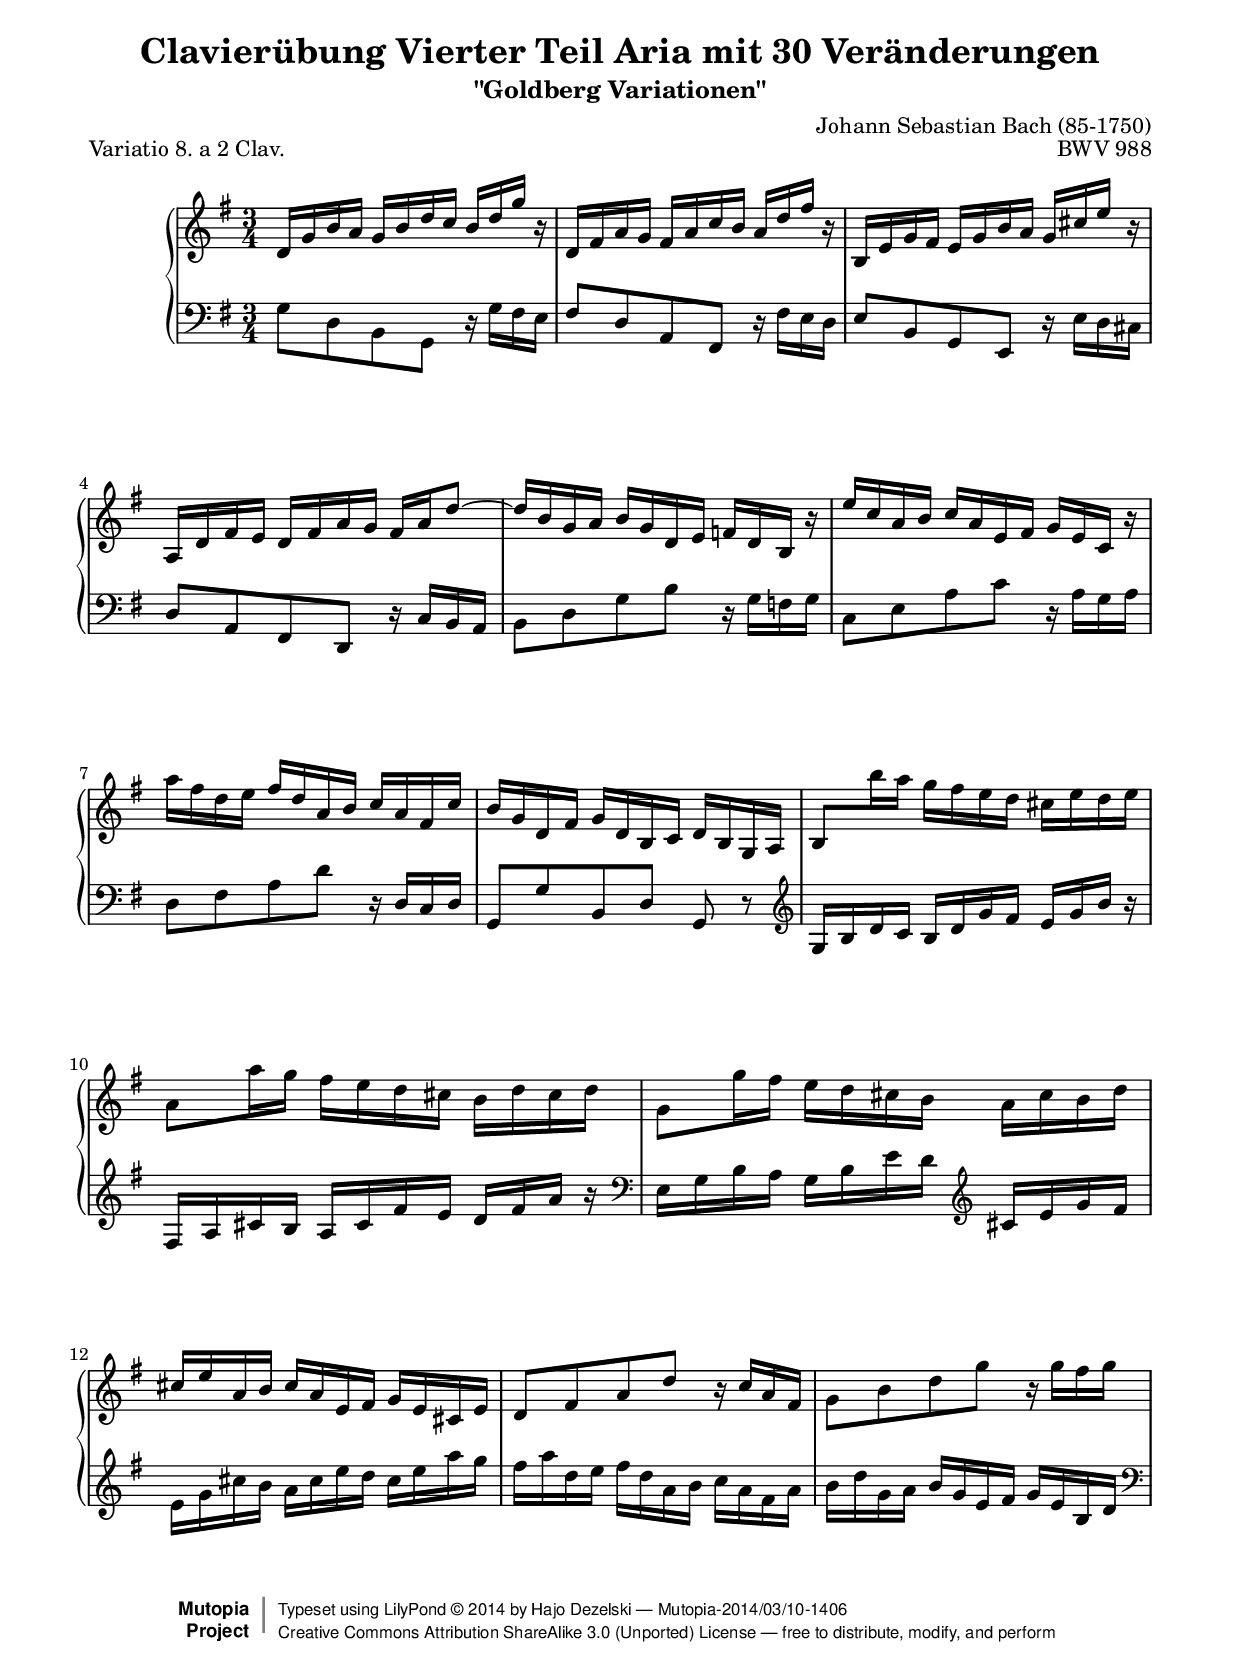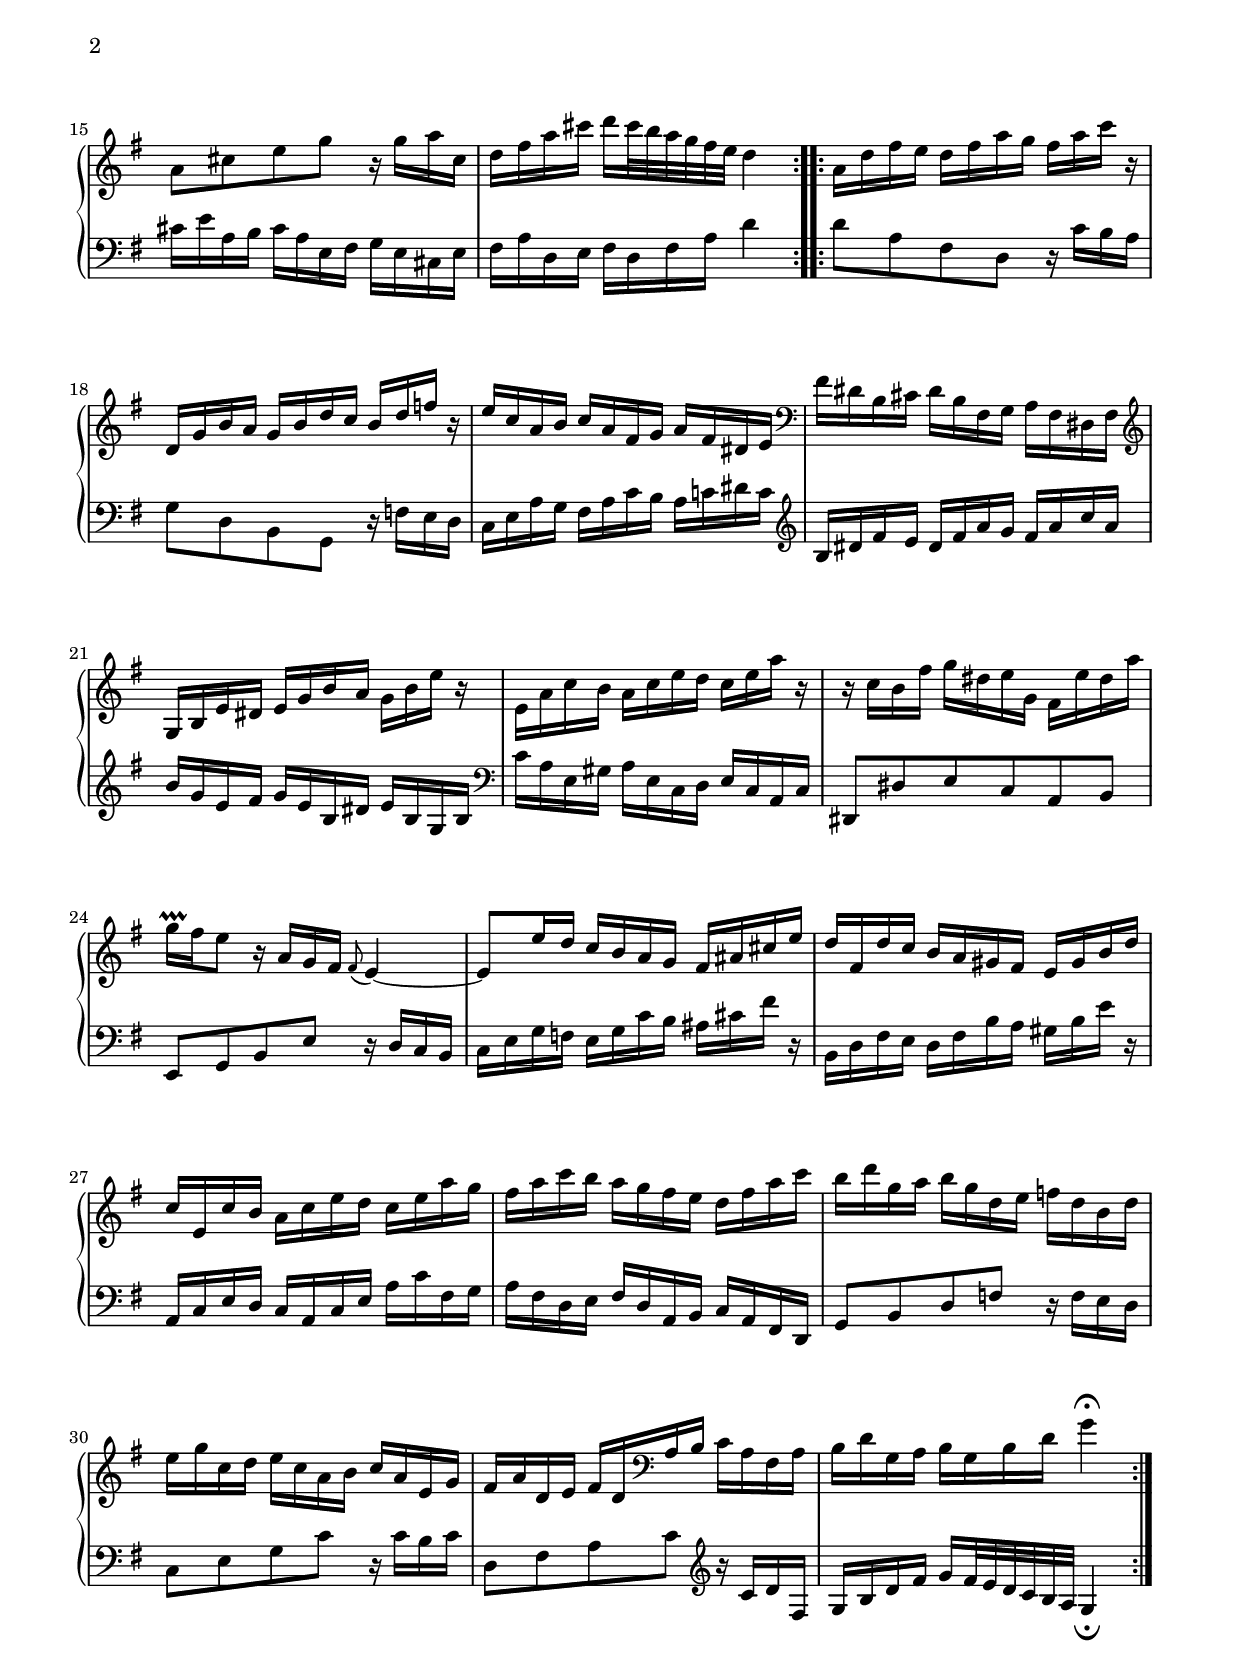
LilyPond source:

\version "2.18.0"

%#(set-default-paper-size "letter")

\paper {
    top-margin = 8\mm
    top-markup-spacing.basic-distance = #6
    markup-system-spacing.basic-distance = #5
    top-system-spacing.basic-distance = #12
    last-bottom-spacing.basic-distance = #12
    line-width = 18.0\cm
    ragged-bottom = ##f
    ragged-last-bottom = ##f
}

#(set-global-staff-size 19)

\header {
        title = "Clavierübung Vierter Teil Aria mit 30 Veränderungen"
        subtitle = "\"Goldberg Variationen\""
        piece = "Variatio 8. a 2 Clav."
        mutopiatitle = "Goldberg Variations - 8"
        composer = "Johann Sebastian Bach (85-1750)"
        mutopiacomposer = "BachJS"
        opus = "BWV 988"
        date = "1741"
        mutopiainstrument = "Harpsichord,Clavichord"
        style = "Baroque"
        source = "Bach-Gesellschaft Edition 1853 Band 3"
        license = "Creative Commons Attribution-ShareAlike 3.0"
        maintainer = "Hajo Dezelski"
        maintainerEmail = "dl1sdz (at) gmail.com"
	
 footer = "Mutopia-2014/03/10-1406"
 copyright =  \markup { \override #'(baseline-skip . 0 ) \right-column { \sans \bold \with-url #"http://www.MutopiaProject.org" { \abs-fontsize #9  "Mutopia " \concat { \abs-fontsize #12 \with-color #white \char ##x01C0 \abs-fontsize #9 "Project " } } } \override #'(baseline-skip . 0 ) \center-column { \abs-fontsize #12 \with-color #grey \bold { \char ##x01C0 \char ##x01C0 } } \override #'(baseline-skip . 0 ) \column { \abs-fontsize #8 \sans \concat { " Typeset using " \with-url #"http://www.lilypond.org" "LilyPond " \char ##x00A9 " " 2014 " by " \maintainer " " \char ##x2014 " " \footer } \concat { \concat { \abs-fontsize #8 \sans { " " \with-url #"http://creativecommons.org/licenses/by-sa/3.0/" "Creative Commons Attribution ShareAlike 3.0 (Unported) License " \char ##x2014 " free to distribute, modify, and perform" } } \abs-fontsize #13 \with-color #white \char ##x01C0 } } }
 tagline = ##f
}

%-------------------definitions
padFerm = \override Voice.Script.padding = #1
adjBeamOne = \once \override Beam.positions = #'( 1.4 . 0.2 )
adjBeamTwo = \once \override Beam.positions = #'( 0.2 . 0.2 )

soprano= \relative d' {
    \repeat volta 2 { %begin repeated section
    \stemUp
    d16 [ g b a ] g [ b d c ] b [ d g ] r | % 1
    d,16 [ fis a g ] fis [ a c b ] a [ d fis ] r | % 2
    b,,16 [ e g fis ] e [ g b a ] g [ cis e ] r | % 3
    a,,16 [ d fis e ] d [ fis a g ] fis [ a d8^~ ] | % 4
    d16 [ b g a ] b [ g d e ] f [ d b ] r | % 5
    e'16 [ c a b ] c [ a e fis ] g [ e c ] r | % 6
    \stemNeutral
    a''16 [ fis d e ] fis^[ d a b ] c^[ a fis c' ] | % 7
    b16 [ g d fis ] g [ d b c ] \adjBeamOne d [ b g a ] | % 8
    \adjBeamTwo \stemUp b8 [ \stemDown b''16 a ] \stemNeutral g [ fis e d ] cis [ e d e ] | % 9
    a,8 [ a'16 g ] fis [ e d cis ] b [ d cis d ] | % 10
    g,8 [ g'16 fis ] e [ d cis b ] a [ cis b d ] | % 11
    cis16^[ e a, b ] cis [ a e fis ] g [ e cis e ] | % 12
    d8 [ fis a d ] r16 c16 [ a fis ] | % 13
    g8 [ b d g ] r16 g16 [ fis g ] | % 14
    a,8 [ cis e g ] r16 g16 [ a cis, ] | % 15 
    d16 [ fis a cis ] d [ cis32 b32 a32 g32 fis32 e32 ] d4  | % 16
    } %end of repeated section
  
    \repeat volta 2 { %begin repeated section
     a16 [ d fis e ] d [ fis a g ] fis [ a c ] r | % 17
    d,,16 [ g b a ] g^[ b d c ] b^[ d f ] r | % 18
    e16^[ c a b ] c [ a fis g ] a [ fis dis e ] \clef "bass" | % 19
    fis16 [ dis b cis ] dis [ b fis g ] a [ fis dis fis ] \clef "treble" | % 20
    g16 [ b e dis ] e [ g b a ] g [ b e ] r16 | % 21
    e,16_[ a c b ] a [ c e d ] c [ e a ] r16 | % 22
    r16 c,16 [ b fis' ] g [ dis e g, ] fis [ e' dis a' ] | % 23
    g16 \prallprall [ fis e8 ] r16 a,16 [ g fis ] \grace fis8( e4) ~ | % 24
    e8 [ e'16 d ] c [ b a g ] fis^[ ais cis e ] | % 25
    d16 [ fis, d' c ] b [ a gis fis ] e [ gis b d ] | % 26
    c16 [ e, c' b ] a [ c e d ] c [ e a g ] | % 27
    fis16 [ a c b ] a [ g fis e ] d [ fis a c ] | % 28
    b16 [ d g, a ] b [ g d e ] f [ d b d ] | % 29
    e16 [ g c, d ] e [ c a b ] c [ a e g ] | % 30
    fis16 [ a d, e ] fis^[ d \clef "bass" a b ] c [ a fis a ] | % 31
    b16 [ d g, a ] b [ g b d ] \padFerm g4^\fermata | % 32


    } %end repeated section
}



%%
%% Bass Clef
%% 

bass = \relative g {
	\repeat volta 2 { %begin repeated section
    g8_[ d b g ] r16 g'16 [ fis e ] | % 2
    fis8 [ d a fis ] r16 fis'16 [ e d ]  | % 3
    e8 [ b g e ] r16 e'16 [ d cis ] | % 4
    d8 [ a fis d ] r16 c'16 [ b a ] | % 5
    b8 [ d g b ] r16 g16 [ f g ] | % 6
    c,8 [ e a c ] r16 a16 [ g a ] | % 7
    d,8 [ fis a d ] r16 d,16 [ c d ] | % 8
    g,8 [ g' b, d ] g, r8 \clef "treble" | % 8
    g'16 [ b d c ] b [d g fis ] e [g b ] r16 | % 9
    fis,16 [a cis b ] a [ cis fis e] d [ fis a ]  r16 \clef "bass" | % 10
    e,16 [ g b a ] g [ b e d ] \clef "treble" cis [ e g fis ]  | % 11
    e16_[ g cis b ] a [ cis e d ] cis [ e a g] | % 12
    fis16 [ a d, e ] fis [d a b ] c_[ a fis a ] | % 13
    b16_[ d  g, a ] b [ g e fis ] g [ e b d] \clef "bass" | % 14
    cis16 [ e a, b ] cis [a e fis ] g [ e cis e ] | % 15
    fis16 [a d, e ] fis [ d fis a ] d4 | % 16
    
    } %end of repeated section
  
    \repeat volta 2 { %begin repeated section
    d8 [ a fis d ] r16 c'16 [ b a ] | % 17
    g8_[ d b g ] r16 f'16 [ e d ] | % 18
    c16 [ e a g ] fis [ a c b ] a [ c! dis c ] \clef "treble"  | % 19
    b16 [ dis fis e ] dis [ fis a g ] fis [ a c a ] | % 20
    b16 [ g e fis ] g [ e b dis ]e [ b g b ]  \clef "bass" | % 21
    c16 [ a e gis ] a [ e c d ] e [ c a c ] | % 22
    dis,8 [ dis' e c a b ] | % 23
    e,8 [ g b e ] r16 d16 [ c b ] | % 24
    c16 [ e g f ] e [ g c b ] ais [ cis fis ] r16 | % 25
    b,,16 [ d fis e ] d [ fis b a ] gis [ b e ] r16 | % 26
    a,,16 [ c e d ] c [ a c e ] a [ c fis, g ] | % 27
    a16 [ fis d e ] fis [ d a b ] c [ a fis d ] | % 28
    g8 [ b d f ] r16 f16 [ e d ] | % 29
    c8 [ e g c ] r16 c16 [ b c ] | % 30
    d,8 [ fis a c ] \clef "treble" r16 c16 [ d fis, ] | % 31
    g16 [ b d fis ] g [ fis32 e32 d32 c32 b32 a32 ] \padFerm g4_\fermata | % 32
    } %end repeated section
}



%% Merge score - Piano staff

\score {
    \context PianoStaff <<
        \set PianoStaff.midiInstrument = "harpsichord"
        \new Staff = "upper" { \clef treble \key g \major \time 3/4 \soprano  }
        \new Staff = "lower"  { \clef bass \key g \major \time 3/4 \bass }
    >>
    \layout{  }
    \midi { \tempo 4 = 95 }

}
